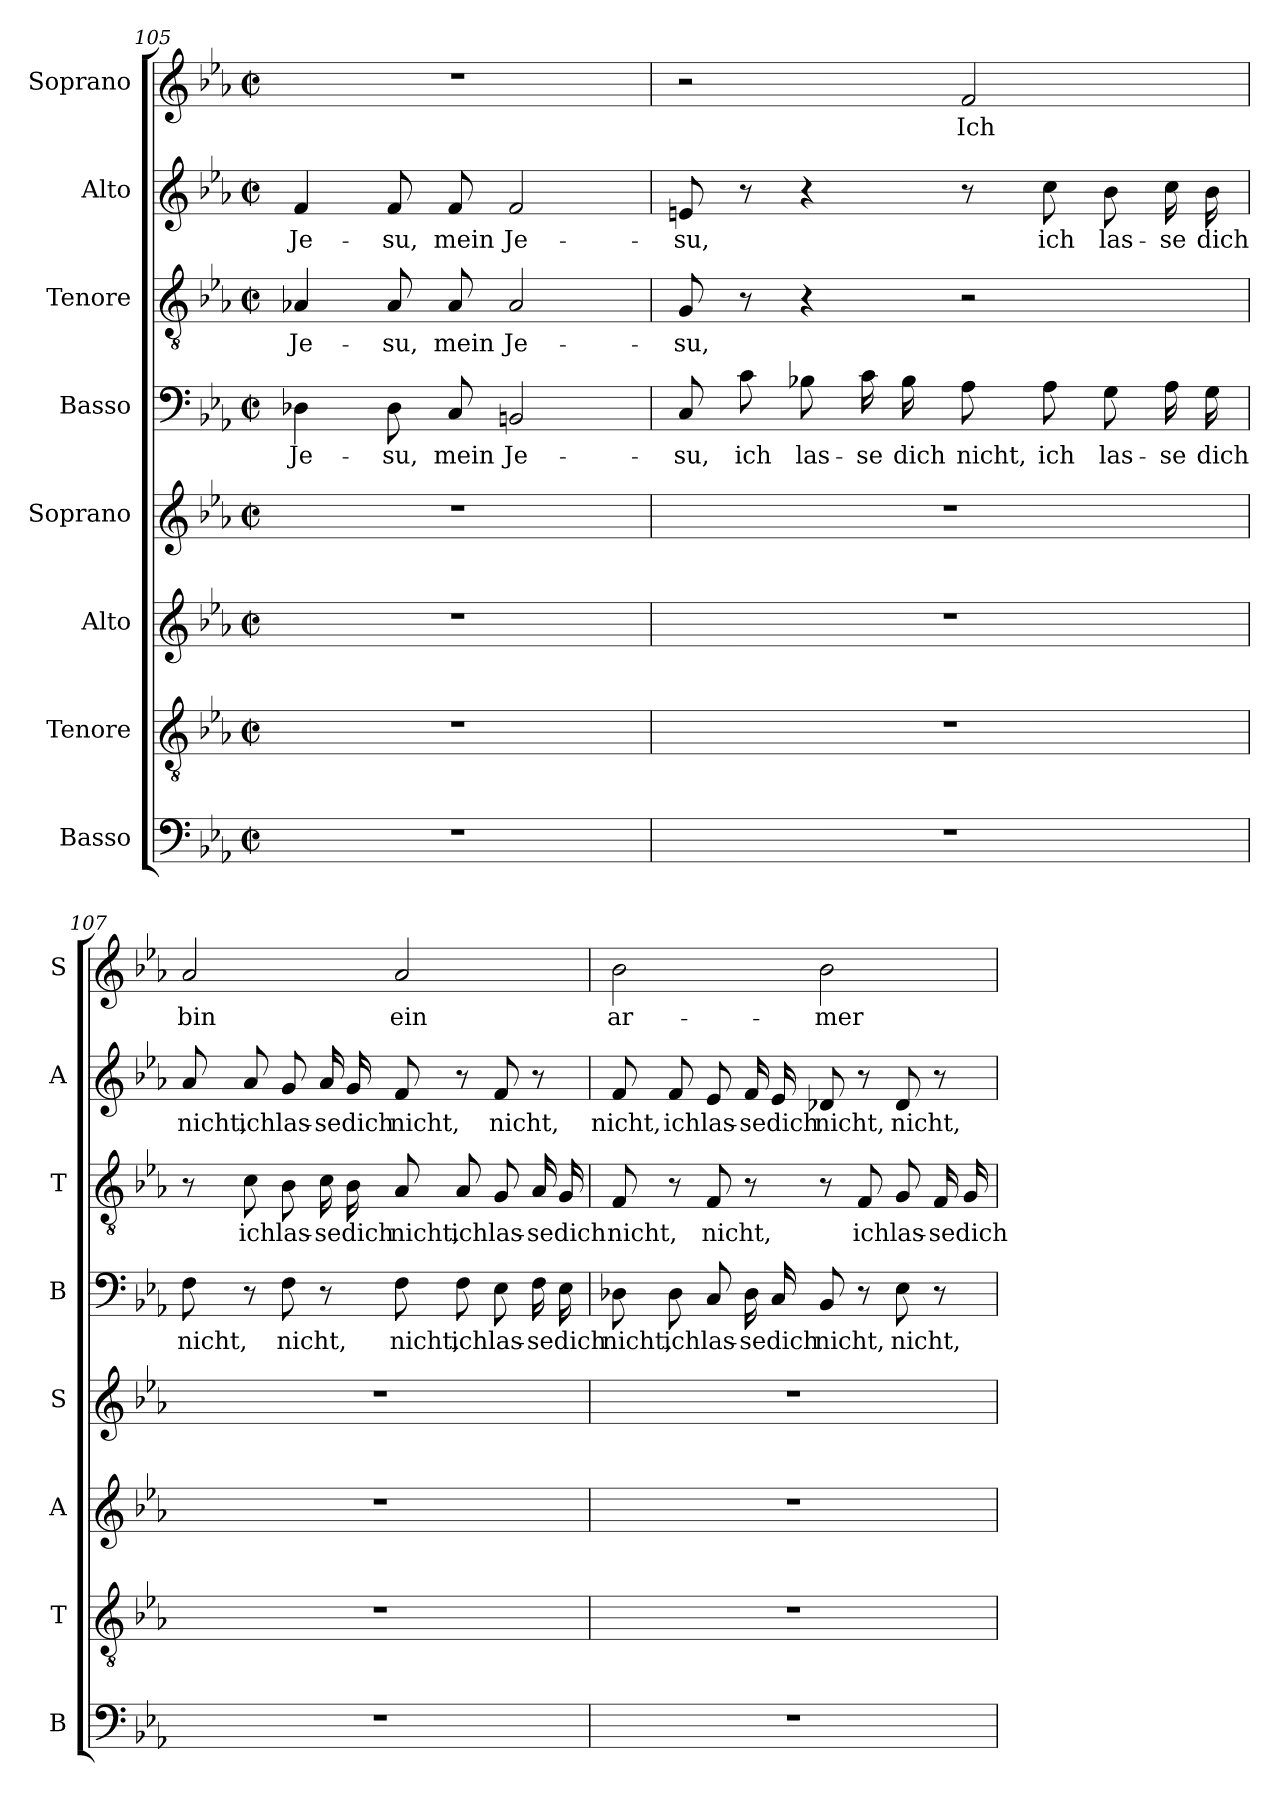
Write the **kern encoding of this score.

**kern	**kern	**kern	**kern	**kern	**text	**kern	**text	**kern	**text	**kern	**text
*part8	*part7	*part6	*part5	*part4	*part4	*part3	*part3	*part2	*part2	*part1	*part1
*staff8	*staff7	*staff6	*staff5	*staff4	*staff4	*staff3	*staff3	*staff2	*staff2	*staff1	*staff1
*I"Basso	*I"Tenore	*I"Alto	*I"Soprano	*I"Basso	*	*I"Tenore	*	*I"Alto	*	*I"Soprano	*
*I'B	*I'T	*I'A	*I'S	*I'B	*	*I'T	*	*I'A	*	*I'S	*
*clefF4	*clefGv2	*clefG2	*clefG2	*clefF4	*	*clefGv2	*	*clefG2	*	*clefG2	*
*k[b-e-a-]	*k[b-e-a-]	*k[b-e-a-]	*k[b-e-a-]	*k[b-e-a-]	*	*k[b-e-a-]	*	*k[b-e-a-]	*	*k[b-e-a-]	*
*E-:	*E-:	*E-:	*E-:	*E-:	*	*E-:	*	*E-:	*	*E-:	*
*M2/2	*M2/2	*M2/2	*M2/2	*M2/2	*	*M2/2	*	*M2/2	*	*M2/2	*
*met(c|)	*met(c|)	*met(c|)	*met(c|)	*met(c|)	*	*met(c|)	*	*met(c|)	*	*met(c|)	*
=105	=105	=105	=105	=105	=105	=105	=105	=105	=105	=105	=105
1r	1r	1r	1r	4D-X\	Je-	4A-X/	Je-	4f/	Je-	1r	.
.	.	.	.	8D-\	-su,	8A-/	-su,	8f/	-su,	.	.
.	.	.	.	8C/	mein	8A-/	mein	8f/	mein	.	.
.	.	.	.	2BBn/	Je-	2A-/	Je-	2f/	Je-	.	.
=106	=106	=106	=106	=106	=106	=106	=106	=106	=106	=106	=106
1r	1r	1r	1r	8C/	-su,	8G/	-su,	8en/	-su,	2r	.
.	.	.	.	8c\	ich	8r	.	8r	.	.	.
.	.	.	.	8B-X\	las-	4r	.	4r	.	.	.
.	.	.	.	16c\	-se	.	.	.	.	.	.
.	.	.	.	16B-\	dich	.	.	.	.	.	.
.	.	.	.	8A-\	nicht,	2r	.	8r	.	2f/	Ich
.	.	.	.	8A-\	ich	.	.	8cc\	ich	.	.
.	.	.	.	8G\	las-	.	.	8b-\	las-	.	.
.	.	.	.	16A-\	-se	.	.	16cc\	-se	.	.
.	.	.	.	16G\	dich	.	.	16b-\	dich	.	.
!!LO:LB:g=z
=107	=107	=107	=107	=107	=107	=107	=107	=107	=107	=107	=107
1r	1r	1r	1r	8F\	nicht,	8r	.	8a-/	nicht,	2a-/	bin
.	.	.	.	8r	.	8c\	ich	8a-/	ich	.	.
.	.	.	.	8F\	nicht,	8B-\	las-	8g/	las-	.	.
.	.	.	.	8r	.	16c\	-se	16a-/	-se	.	.
.	.	.	.	.	.	16B-\	dich	16g/	dich	.	.
.	.	.	.	8F\	nicht,	8A-/	nicht,	8f/	nicht,	2a-/	ein
.	.	.	.	8F\	ich	8A-/	ich	8r	.	.	.
.	.	.	.	8E-\	las-	8G/	las-	8f/	nicht,	.	.
.	.	.	.	16F\	-se	16A-/	-se	8r	.	.	.
.	.	.	.	16E-\	dich	16G/	dich	.	.	.	.
=108	=108	=108	=108	=108	=108	=108	=108	=108	=108	=108	=108
1r	1r	1r	1r	8D-X\	nicht,	8F/	nicht,	8f/	nicht,	2b-\	ar-
.	.	.	.	8D-\	ich	8r	.	8f/	ich	.	.
.	.	.	.	8C/	las-	8F/	nicht,	8e-/	las-	.	.
.	.	.	.	16D-\	-se	8r	.	16f/	-se	.	.
.	.	.	.	16C/	dich	.	.	16e-/	dich	.	.
.	.	.	.	8BB-/	nicht,	8r	.	8d-X/	nicht,	2b-\	-mer
.	.	.	.	8r	.	8F/	ich	8r	.	.	.
.	.	.	.	8E-\	nicht,	8G/	las-	8d-/	nicht,	.	.
.	.	.	.	8r	.	16F/	-se	8r	.	.	.
.	.	.	.	.	.	16G/	dich	.	.	.	.
=	=	=	=	=	=	=	=	=	=	=	=
*-	*-	*-	*-	*-	*-	*-	*-	*-	*-	*-	*-
